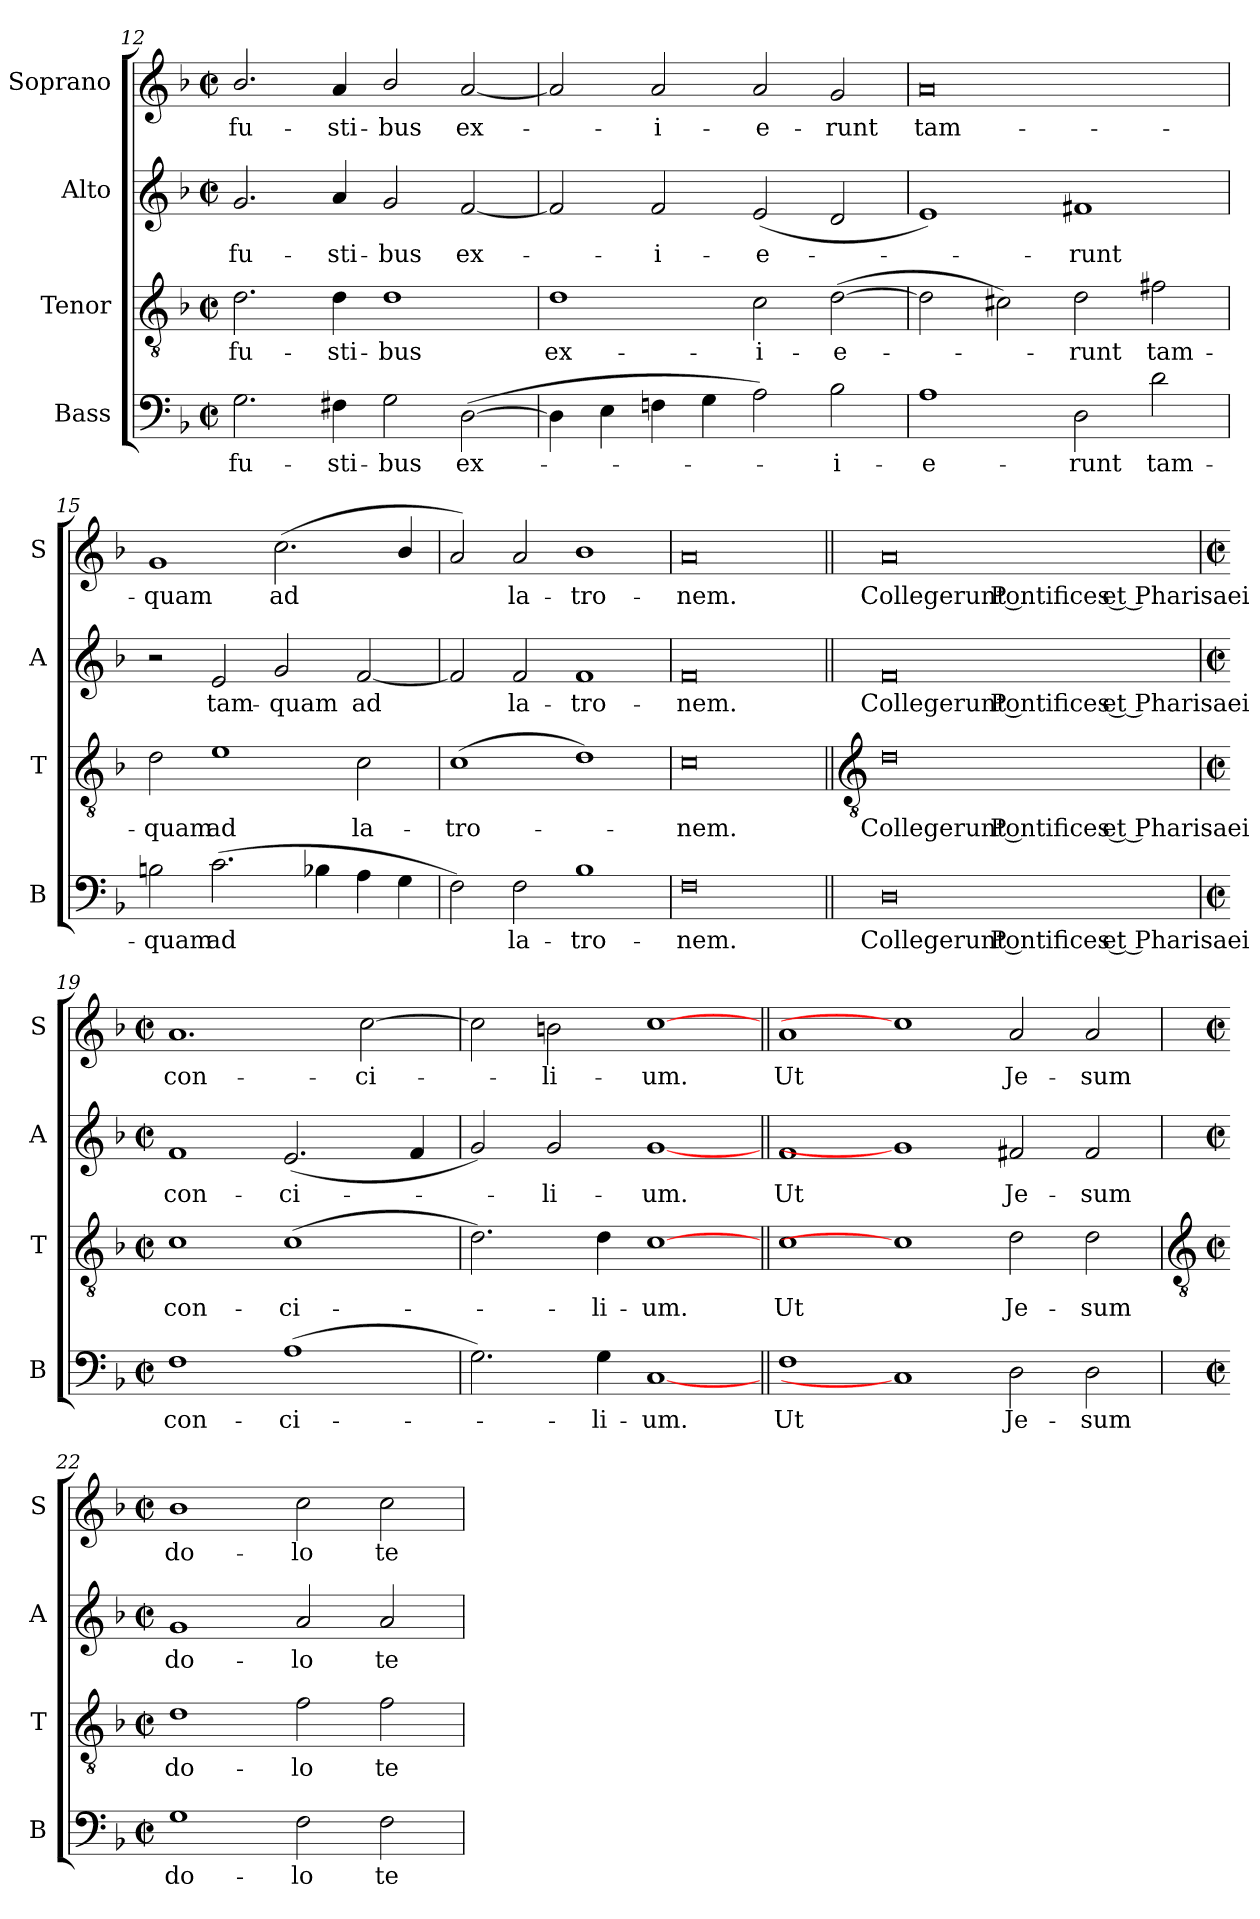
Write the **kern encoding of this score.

**kern	**text	**kern	**text	**kern	**text	**kern	**text
*part4	*part4	*part3	*part3	*part2	*part2	*part1	*part1
*staff4	*staff4	*staff3	*staff3	*staff2	*staff2	*staff1	*staff1
*I"Bass	*	*I"Tenor	*	*I"Alto	*	*I"Soprano	*
*I'B	*	*I'T	*	*I'A	*	*I'S	*
!!LO:LB:g=z
*clefF4	*	*clefGv2	*	*clefG2	*	*clefG2	*
*k[b-]	*	*k[b-]	*	*k[b-]	*	*k[b-]	*
*F:	*	*F:	*	*F:	*	*F:	*
*M4/2	*	*M4/2	*	*M4/2	*	*M4/2	*
*met(c|)	*	*met(c|)	*	*met(c|)	*	*met(c|)	*
=12	=12	=12	=12	=12	=12	=12	=12
!	!LO:LY:b	!	!LO:LY:b	!	!LO:LY:b	!	!LO:LY:b
2.G	fu-	2.d	fu-	2.g	fu-	2.b-/	fu-
!	!LO:LY:b	!	!LO:LY:b	!	!LO:LY:b	!	!LO:LY:b
4F#X	-sti-	4d	-sti-	4a	-sti-	4a	-sti-
!	!LO:LY:b	!	!LO:LY:b	!	!LO:LY:b	!	!LO:LY:b
2G	-bus	1d	-bus	2g	-bus	2b-/	-bus
!	!LO:LY:b	!	!	!	!LO:LY:b	!	!LO:LY:b
(>[2D	ex-	.	.	[2f	ex-	[2a	ex-
=13	=13	=13	=13	=13	=13	=13	=13
!	!	!	!LO:LY:b	!	!	!	!
4D]	.	1d	ex-	2f]	.	2a]	.
4E	.	.	.	.	.	.	.
!	!	!	!	!	!LO:LY:b	!	!LO:LY:b
4Fn	.	.	.	2f	i-	2a	i-
4G	.	.	.	.	.	.	.
!	!	!	!LO:LY:b	!	!LO:LY:b	!	!LO:LY:b
2A)	.	2c	-i-	(<2e	-e-	2a	-e-
!	!LO:LY:b	!	!LO:LY:b	!	!	!	!LO:LY:b
2B-	i-	(>[2d	-e-	2d	.	2g	-runt
=14	=14	=14	=14	=14	=14	=14	=14
!	!LO:LY:b	!	!	!	!	!	!LO:LY:b
1A	-e-	2d]	.	1e)	.	0a	tam-
.	.	2c#X)	.	.	.	.	.
!	!LO:LY:b	!	!LO:LY:b	!	!LO:LY:b	!	!
2D	-runt	2d	runt	1f#X	runt	.	.
!	!LO:LY:b	!	!LO:LY:b	!	!	!	!
2d	tam-	2f#X	tam-	.	.	.	.
=15	=15	=15	=15	=15	=15	=15	=15
!	!LO:LY:b	!	!LO:LY:b	!	!	!	!LO:LY:b
2Bn	-quam	2d	-quam	2r	.	1g	-quam
!	!LO:LY:b	!	!LO:LY:b	!	!LO:LY:b	!	!
(>2.c	ad	1e	ad	2e	tam-	.	.
!	!	!	!	!	!LO:LY:b	!	!LO:LY:b
.	.	.	.	2g	-quam	(<2.cc	ad
4B-X	.	.	.	.	.	.	.
!	!	!	!LO:LY:b	!	!LO:LY:b	!	!
4A	.	2c	la-	[2f	ad	.	.
4G	.	.	.	.	.	4b-/	.
=16	=16	=16	=16	=16	=16	=16	=16
!	!	!	!LO:LY:b	!	!	!	!
2F)	.	(>1c	-tro-	2f]	.	2a)	.
!	!LO:LY:b	!	!	!	!LO:LY:b	!	!LO:LY:b
2F	la-	.	.	2f	la-	2a	la-
!	!LO:LY:b	!	!	!	!LO:LY:b	!	!LO:LY:b
1B-	-tro-	1d)	.	1f	-tro-	1b-	-tro-
=17	=17	=17	=17	=17	=17	=17	=17
!	!LO:LY:b	!	!LO:LY:b	!	!LO:LY:b	!	!LO:LY:b
0F	-nem.	0c	nem.	0f	-nem.	0a	-nem.
!!LO:LB:g=z
=18||	=18||	=18||	=18||	=18||	=18||	=18||	=18||
*	*	*clefGv2	*	*	*	*	*
!	!LO:LY:b	!	!LO:LY:b	!	!LO:LY:b	!	!LO:LY:b
0D	Collegerunt Pontifices et Pharisaei	0d	Collegerunt Pontifices et Pharisaei	0f	Collegerunt Pontifices et Pharisaei	0a	Collegerunt Pontifices et Pharisaei
=19	=19	=19	=19	=19	=19	=19	=19
*M4/2	*	*M4/2	*	*M4/2	*	*M4/2	*
*met(c|)	*	*met(c|)	*	*met(c|)	*	*met(c|)	*
!	!LO:LY:b	!	!LO:LY:b	!	!LO:LY:b	!	!LO:LY:b
1F	con-	1c	con-	1f	con-	1.a	con-
!	!LO:LY:b	!	!LO:LY:b	!	!LO:LY:b	!	!
(>1A	-ci-	(>1c	-ci-	(<2.e	-ci-	.	.
!	!	!	!	!	!	!	!LO:LY:b
.	.	.	.	.	.	[2cc	-ci-
.	.	.	.	4f	.	.	.
=20	=20	=20	=20	=20	=20	=20	=20
2.G)	.	2.d)	.	2g)	.	2cc]	.
!	!	!	!	!	!LO:LY:b	!	!LO:LY:b
.	.	.	.	2g	li-	2bn	li-
!	!LO:LY:b	!	!LO:LY:b	!	!	!	!
4G	li-	4d	li-	.	.	.	.
!	!LO:LY:b	!	!LO:LY:b	!	!LO:LY:b	!	!LO:LY:b
[1C	-um.	[1c	-um.	[1g	-um.	[1cc	-um.
=21||	=21||	=21||	=21||	=21||	=21||	=21||	=21||
!	!LO:LY:b	!	!LO:LY:b	!	!LO:LY:b	!	!LO:LY:b
1F	Ut	1c	Ut	1f	Ut	1a	Ut
1C]	.	1c]	.	1g]	.	1cc]	.
!	!LO:LY:b	!	!LO:LY:b	!	!LO:LY:b	!	!LO:LY:b
2D	Je-	2d	Je-	2f#X	Je-	2a	Je-
!	!LO:LY:b	!	!LO:LY:b	!	!LO:LY:b	!	!LO:LY:b
2D	-sum	2d	-sum	2f#	-sum	2a	-sum
!!LO:LB:g=z
=22	=22	=22	=22	=22	=22	=22	=22
*	*	*clefGv2	*	*	*	*	*
*M4/2	*	*M4/2	*	*M4/2	*	*M4/2	*
*met(c|)	*	*met(c|)	*	*met(c|)	*	*met(c|)	*
!	!LO:LY:b	!	!LO:LY:b	!	!LO:LY:b	!	!LO:LY:b
1G	do-	1d	do-	1g	do-	1b-	do-
!	!LO:LY:b	!	!LO:LY:b	!	!LO:LY:b	!	!LO:LY:b
2F	-lo	2f	-lo	2a	-lo	2cc	-lo
!	!LO:LY:b	!	!LO:LY:b	!	!LO:LY:b	!	!LO:LY:b
2F	te-	2f	te-	2a	te-	2cc	te-
=	=	=	=	=	=	=	=
*-	*-	*-	*-	*-	*-	*-	*-
